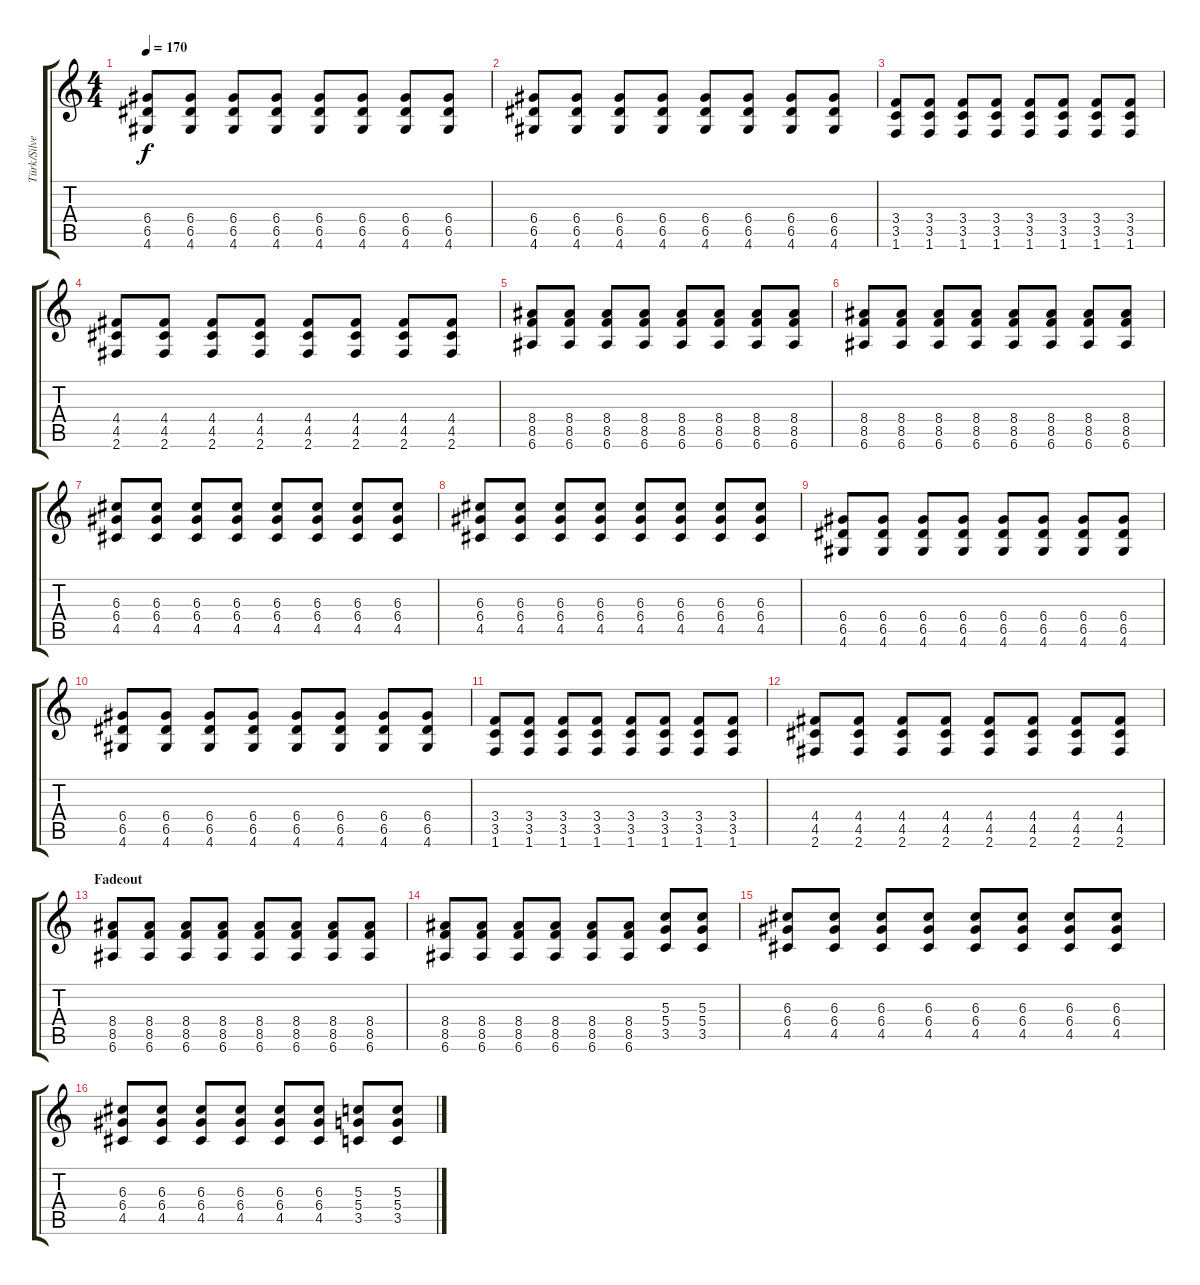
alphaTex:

\track ("Türk/Silver 2" "Türk/Silve") {instrument distortionguitar}
\staff {score tabs}
\tuning (E4 B3 G3 D3 A2 E2) {hide}
\ts (4 4)
\tempo 170
\clef g2
\ks c
(6.4 6.5 4.6).8{dy f} (6.4 6.5 4.6).8 (6.4 6.5 4.6).8 (6.4 6.5 4.6).8 (6.4 6.5 4.6).8 (6.4 6.5 4.6).8 (6.4 6.5 4.6).8 (6.4 6.5 4.6).8 |
(6.4 6.5 4.6).8 (6.4 6.5 4.6).8 (6.4 6.5 4.6).8 (6.4 6.5 4.6).8 (6.4 6.5 4.6).8 (6.4 6.5 4.6).8 (6.4 6.5 4.6).8 (6.4 6.5 4.6).8 |
(3.4 3.5 1.6).8 (3.4 3.5 1.6).8 (3.4 3.5 1.6).8 (3.4 3.5 1.6).8 (3.4 3.5 1.6).8 (3.4 3.5 1.6).8 (3.4 3.5 1.6).8 (3.4 3.5 1.6).8 |
(4.4 4.5 2.6).8 (4.4 4.5 2.6).8 (4.4 4.5 2.6).8 (4.4 4.5 2.6).8 (4.4 4.5 2.6).8 (4.4 4.5 2.6).8 (4.4 4.5 2.6).8 (4.4 4.5 2.6).8 |
(8.4 8.5 6.6).8 (8.4 8.5 6.6).8 (8.4 8.5 6.6).8 (8.4 8.5 6.6).8 (8.4 8.5 6.6).8 (8.4 8.5 6.6).8 (8.4 8.5 6.6).8 (8.4 8.5 6.6).8 |
(8.4 8.5 6.6).8 (8.4 8.5 6.6).8 (8.4 8.5 6.6).8 (8.4 8.5 6.6).8 (8.4 8.5 6.6).8 (8.4 8.5 6.6).8 (8.4 8.5 6.6).8 (8.4 8.5 6.6).8 |
(6.3 6.4 4.5).8 (6.3 6.4 4.5).8 (6.3 6.4 4.5).8 (6.3 6.4 4.5).8 (6.3 6.4 4.5).8 (6.3 6.4 4.5).8 (6.3 6.4 4.5).8 (6.3 6.4 4.5).8 |
(6.3 6.4 4.5).8 (6.3 6.4 4.5).8 (6.3 6.4 4.5).8 (6.3 6.4 4.5).8 (6.3 6.4 4.5).8 (6.3 6.4 4.5).8 (6.3 6.4 4.5).8 (6.3 6.4 4.5).8 |
(6.4 6.5 4.6).8 (6.4 6.5 4.6).8 (6.4 6.5 4.6).8 (6.4 6.5 4.6).8 (6.4 6.5 4.6).8 (6.4 6.5 4.6).8 (6.4 6.5 4.6).8 (6.4 6.5 4.6).8 |
(6.4 6.5 4.6).8 (6.4 6.5 4.6).8 (6.4 6.5 4.6).8 (6.4 6.5 4.6).8 (6.4 6.5 4.6).8 (6.4 6.5 4.6).8 (6.4 6.5 4.6).8 (6.4 6.5 4.6).8 |
(3.4 3.5 1.6).8 (3.4 3.5 1.6).8 (3.4 3.5 1.6).8 (3.4 3.5 1.6).8 (3.4 3.5 1.6).8 (3.4 3.5 1.6).8 (3.4 3.5 1.6).8 (3.4 3.5 1.6).8 |
(4.4 4.5 2.6).8 (4.4 4.5 2.6).8 (4.4 4.5 2.6).8 (4.4 4.5 2.6).8 (4.4 4.5 2.6).8 (4.4 4.5 2.6).8 (4.4 4.5 2.6).8 (4.4 4.5 2.6).8 |
\section ("" "Fadeout")
(8.4 8.5 6.6).8{volume 10} (8.4 8.5 6.6).8 (8.4 8.5 6.6).8 (8.4 8.5 6.6).8 (8.4 8.5 6.6).8 (8.4 8.5 6.6).8 (8.4 8.5 6.6).8 (8.4 8.5 6.6).8 |
(8.4 8.5 6.6).8 (8.4 8.5 6.6).8 (8.4 8.5 6.6).8 (8.4 8.5 6.6).8 (8.4 8.5 6.6).8 (8.4 8.5 6.6).8 (5.3 5.4 3.5).8 (5.3 5.4 3.5).8 |
(6.3 6.4 4.5).8 (6.3 6.4 4.5).8 (6.3 6.4 4.5).8 (6.3 6.4 4.5).8 (6.3 6.4 4.5).8 (6.3 6.4 4.5).8 (6.3 6.4 4.5).8 (6.3 6.4 4.5).8 |
(6.3 6.4 4.5).8 (6.3 6.4 4.5).8 (6.3 6.4 4.5).8 (6.3 6.4 4.5).8 (6.3 6.4 4.5).8 (6.3 6.4 4.5).8 (5.3 5.4 3.5).8 (5.3 5.4 3.5).8
